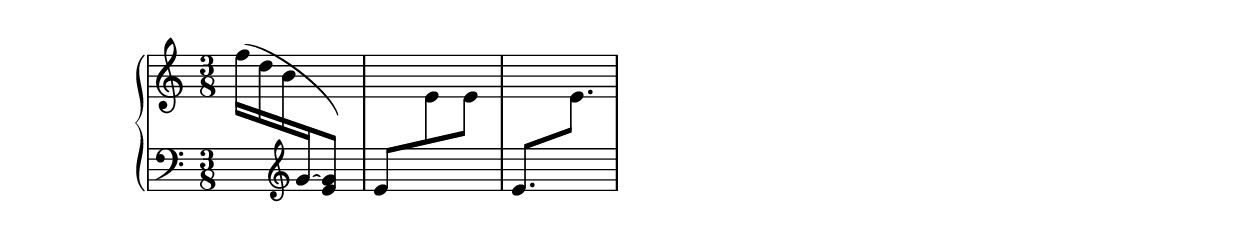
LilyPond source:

\version "2.7.39"
\header {
    texidoc = "Cross staff  (kneed) beams do not cause extreme slopes."
}

\layout { ragged-right = ##t}

\context PianoStaff <<
  \new Staff = "up"
  \relative c'' <<
    {
      \stemDown
      f16( d b \change Staff = down \stemUp
      \clef treble g ~ < g e>8)
      
      e[ \change Staff = up
	 \stemDown
	 e e]
      \change Staff = down
      \stemUp
      e8.[
	\change Staff = up
	\stemDown
	e8.]
      
    } \\
  >>
  \new Staff = "down" {
    \time 3/8 \clef bass s4.*3 }
>>

